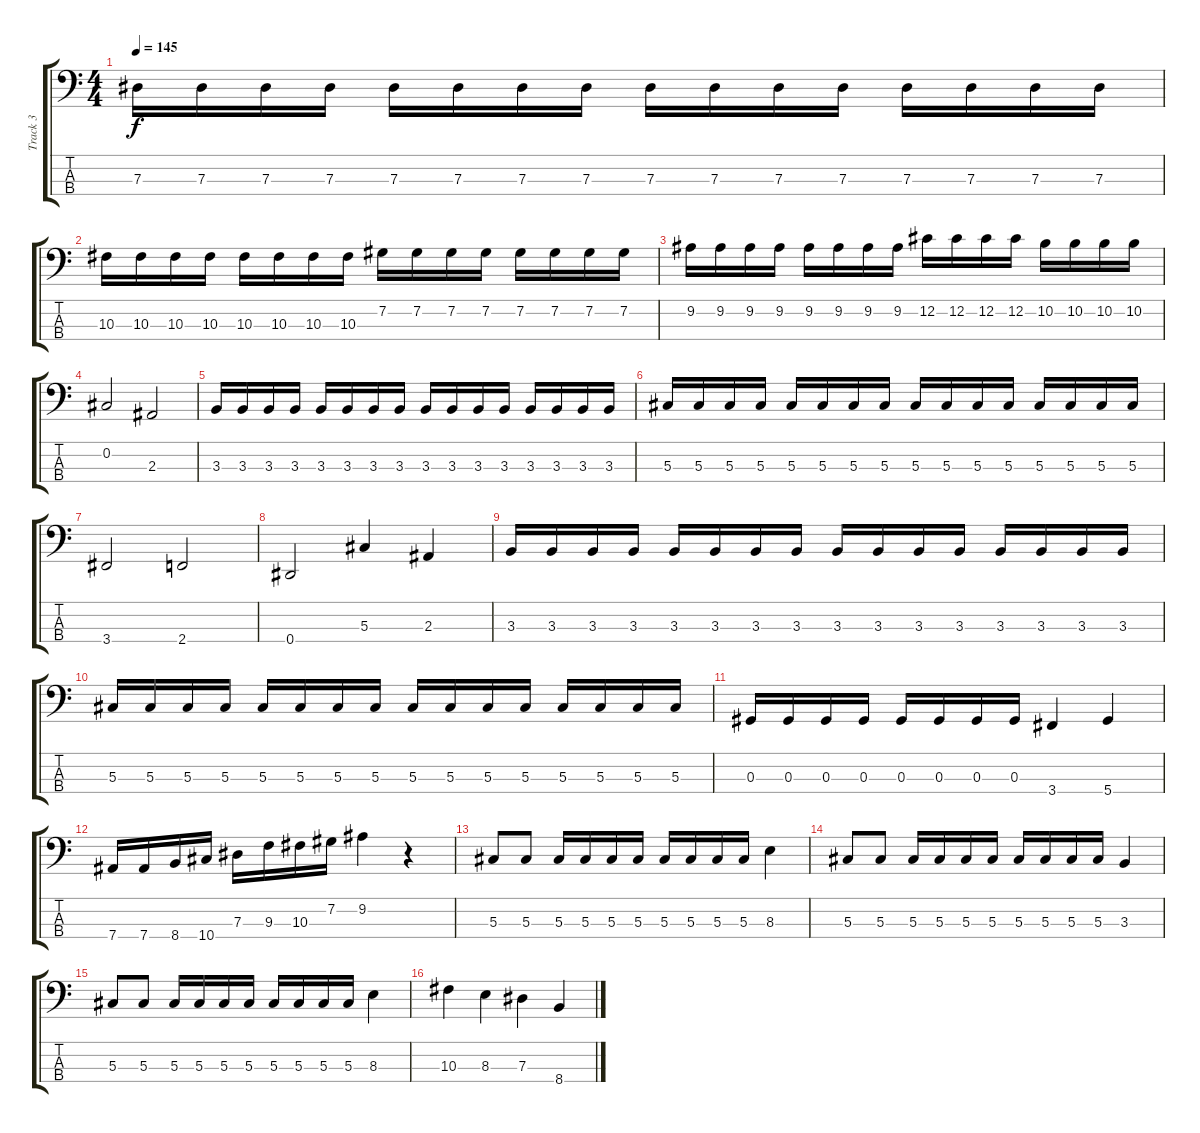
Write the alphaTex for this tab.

\track ("Track 3" "Track 3") {instrument electricbasspick}
\staff {score tabs}
\tuning (Gb2 Db2 Ab1 Eb1) {hide}
\ts (4 4)
\tempo 145
\clef f4
\ks c
7.3.16{dy f} 7.3.16 7.3.16 7.3.16 7.3.16 7.3.16 7.3.16 7.3.16 7.3.16 7.3.16 7.3.16 7.3.16 7.3.16 7.3.16 7.3.16 7.3.16 |
10.3.16 10.3.16 10.3.16 10.3.16 10.3.16 10.3.16 10.3.16 10.3.16 7.2.16 7.2.16 7.2.16 7.2.16 7.2.16 7.2.16 7.2.16 7.2.16 |
9.2.16 9.2.16 9.2.16 9.2.16 9.2.16 9.2.16 9.2.16 9.2.16 12.2.16 12.2.16 12.2.16 12.2.16 10.2.16 10.2.16 10.2.16 10.2.16 |
0.2.2 2.3.2 |
3.3.16 3.3.16 3.3.16 3.3.16 3.3.16 3.3.16 3.3.16 3.3.16 3.3.16 3.3.16 3.3.16 3.3.16 3.3.16 3.3.16 3.3.16 3.3.16 |
5.3.16 5.3.16 5.3.16 5.3.16 5.3.16 5.3.16 5.3.16 5.3.16 5.3.16 5.3.16 5.3.16 5.3.16 5.3.16 5.3.16 5.3.16 5.3.16 |
3.4.2 2.4.2 |
0.4.2 5.3.4 2.3.4 |
3.3.16 3.3.16 3.3.16 3.3.16 3.3.16 3.3.16 3.3.16 3.3.16 3.3.16 3.3.16 3.3.16 3.3.16 3.3.16 3.3.16 3.3.16 3.3.16 |
5.3.16 5.3.16 5.3.16 5.3.16 5.3.16 5.3.16 5.3.16 5.3.16 5.3.16 5.3.16 5.3.16 5.3.16 5.3.16 5.3.16 5.3.16 5.3.16 |
0.3.16 0.3.16 0.3.16 0.3.16 0.3.16 0.3.16 0.3.16 0.3.16 3.4.4 5.4.4 |
7.4.16 7.4.16 8.4.16 10.4.16 7.3.16 9.3.16 10.3.16 7.2.16 9.2.4 r.4 |
5.3.8 5.3.8 5.3.16 5.3.16 5.3.16 5.3.16 5.3.16 5.3.16 5.3.16 5.3.16 8.3.4 |
5.3.8 5.3.8 5.3.16 5.3.16 5.3.16 5.3.16 5.3.16 5.3.16 5.3.16 5.3.16 3.3.4 |
5.3.8 5.3.8 5.3.16 5.3.16 5.3.16 5.3.16 5.3.16 5.3.16 5.3.16 5.3.16 8.3.4 |
10.3.4 8.3.4 7.3.4 8.4.4
